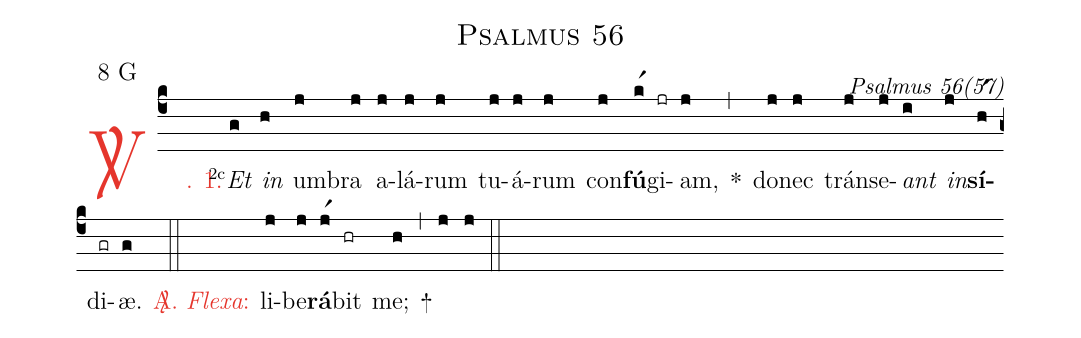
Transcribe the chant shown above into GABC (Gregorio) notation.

name: Psalmus 56;
mode: 8;
mode-differentia: G;
commentary: Psalmus 56(57);
%%
(c4)

<c><sp>V/</sp>. 1.</c>() <v>\VSup{2c}</v><i>Et</i>(g) <i>in</i>(h) um(j)bra(j) a(j)lá(j)rum(j) tu(j)á(j)rum(j) con(j)<b>fú</b>(kr1)gi(jr)am,(j) *(,) do(j)nec(j) trán(j)se(j)<i>ant</i>(i) <i>in</i>(j)<b>sí</b>(hr1)di(gr)æ.(g)

<c><sp>A/</sp>.</c>(::)

<nlba><c><i>Flexa</i>:</c>() li</nlba>(j)be(j)<b>rá</b>(jr1)bit(hr) me;(h) +(,) (j) (j)

(::)
